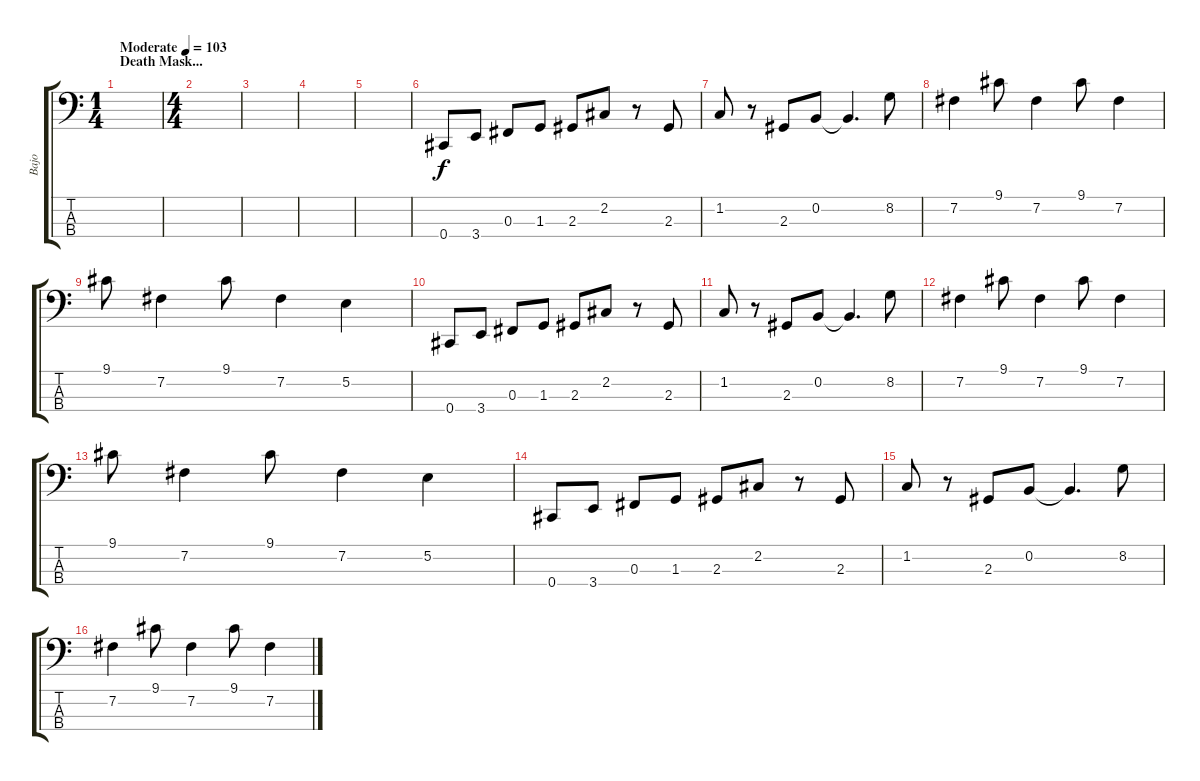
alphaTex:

\track ("Bajo" "Bajo") {instrument electricbasspick}
\staff {score tabs}
\tuning (E2 B1 Gb1 Db1) {hide}
\ts (1 4)
\section ("" "Death Mask...")
\tempo (103 "Moderate")
\clef f4
\ks c
|
\ts (4 4)
|
|
|
|
0.4.8 3.4.8 0.3.8 1.3.8 2.3.8 2.2.8 r.8 2.3.8 |
1.2.8 r.8 2.3.8 0.2.8 0.2{t}.4{d} 8.2.8 |
7.2.4 9.1.8 7.2.4 9.1.8 7.2.4 |
9.1.8 7.2.4 9.1.8 7.2.4 5.2.4 |
0.4.8 3.4.8 0.3.8 1.3.8 2.3.8 2.2.8 r.8 2.3.8 |
1.2.8 r.8 2.3.8 0.2.8 0.2{t}.4{d} 8.2.8 |
7.2.4 9.1.8 7.2.4 9.1.8 7.2.4 |
9.1.8 7.2.4 9.1.8 7.2.4 5.2.4 |
0.4.8 3.4.8 0.3.8 1.3.8 2.3.8 2.2.8 r.8 2.3.8 |
1.2.8 r.8 2.3.8 0.2.8 0.2{t}.4{d} 8.2.8 |
7.2.4 9.1.8 7.2.4 9.1.8 7.2.4
